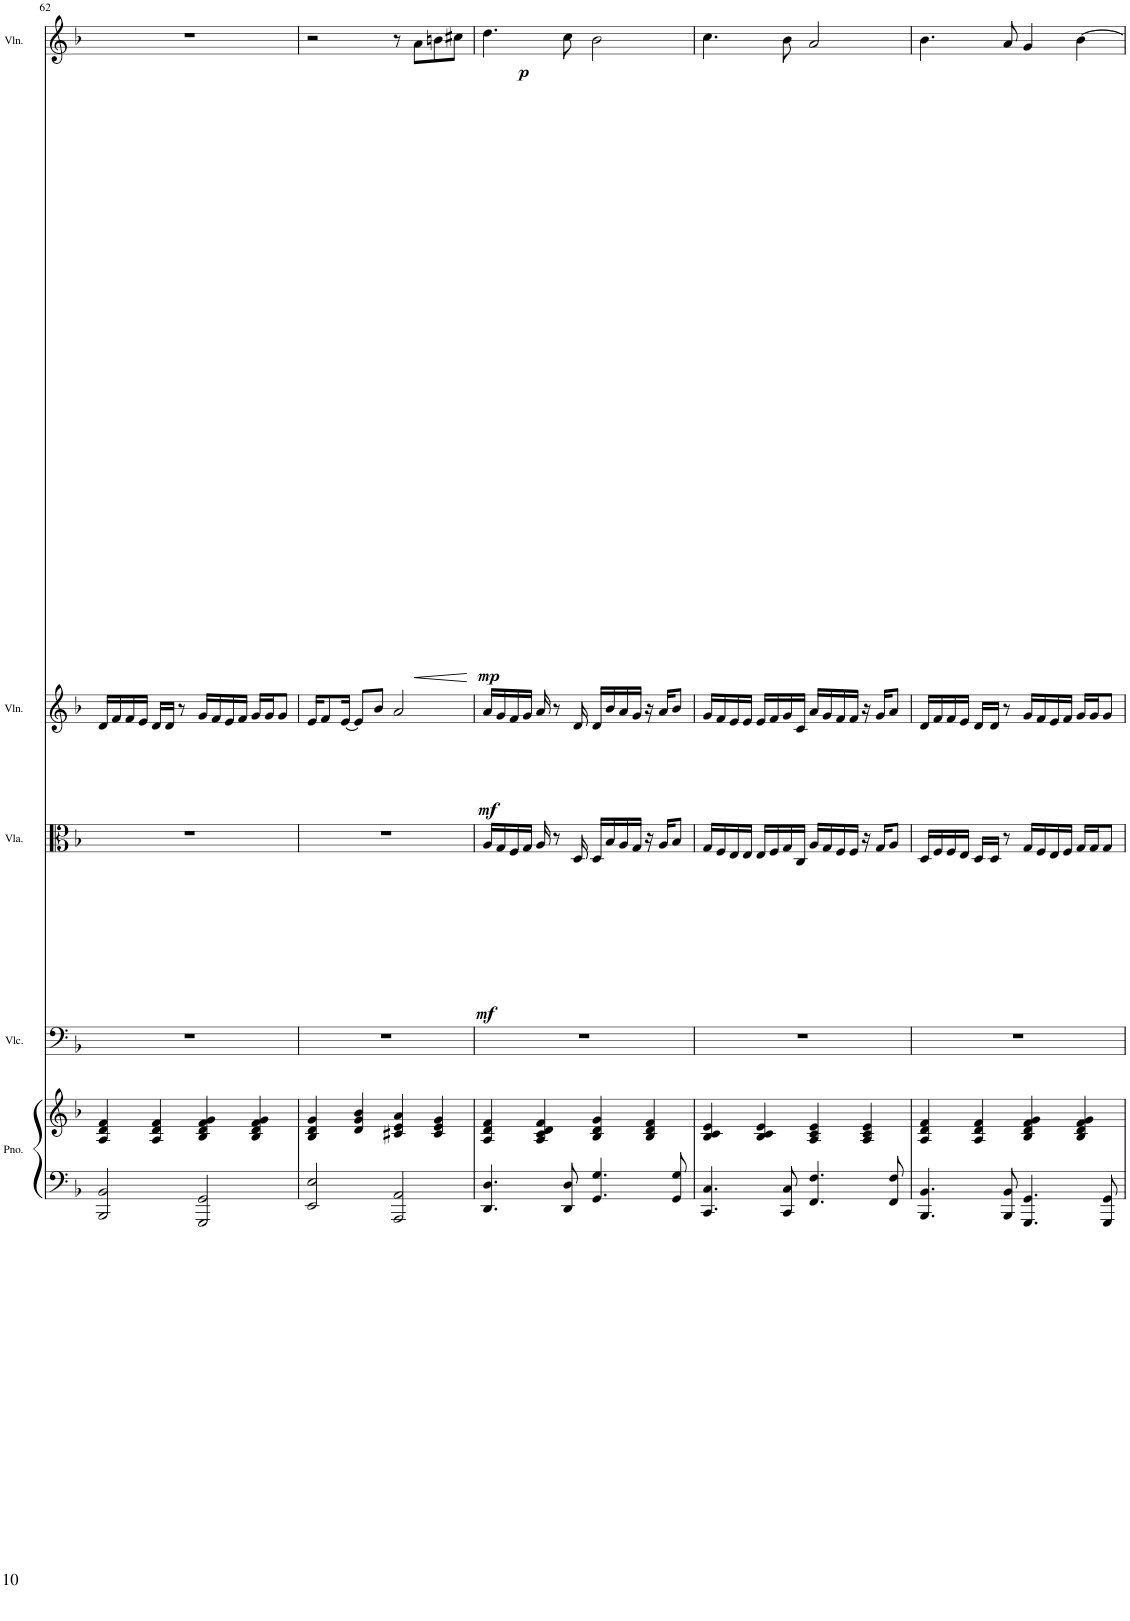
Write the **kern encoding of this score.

**kern	**kern	**dynam	**kern	**kern	**dynam	**kern	**dynam	**kern	**dynam
*part5	*part5	*part5	*part4	*part3	*part3	*part2	*part2	*part1	*part1
*staff6	*staff5	*staff5/6	*staff4	*staff3	*staff3	*staff2	*staff2	*staff1	*staff1
*I"Piano	*	*	*I"Violoncello	*I"Viola	*	*I"Violin	*	*I"Violin	*
*I'Pno.	*	*	*I'Vlc.	*I'Vla.	*	*I'Vln.	*	*I'Vln.	*
!!LO:PB:g=z
*clefF4	*clefG2	*	*clefF4	*clefC3	*	*clefG2	*	*clefG2	*
*k[b-]	*k[b-]	*	*k[b-]	*k[b-]	*	*k[b-]	*	*k[b-]	*
*M4/4	*M4/4	*	*M4/4	*M4/4	*	*M4/4	*	*M4/4	*
=62	=62	=62	=62	=62	=62	=62	=62	=62	=62
2BBB-/ 2BB-/	4A/ 4d/ 4f/	.	1r	1r	.	16d/LL	.	1r	.
.	.	.	.	.	.	16f/	.	.	.
.	.	.	.	.	.	16f/	.	.	.
.	.	.	.	.	.	16e/JJ	.	.	.
.	4A/ 4d/ 4f/	.	.	.	.	16d/LL	.	.	.
.	.	.	.	.	.	16d/JJ	.	.	.
.	.	.	.	.	.	8r	.	.	.
2GGG/ 2GG/	4B-/ 4d/ 4f/ 4g/	.	.	.	.	16g/LL	.	.	.
.	.	.	.	.	.	16f/	.	.	.
.	.	.	.	.	.	16e/	.	.	.
.	.	.	.	.	.	16f/JJ	.	.	.
.	4B-/ 4d/ 4f/ 4g/	.	.	.	.	16g/LL	.	.	.
.	.	.	.	.	.	16g/J	.	.	.
.	.	.	.	.	.	8g/J	.	.	.
=63	=63	=63	=63	=63	=63	=63	=63	=63	=63
2EE/ 2E/	4B-/ 4d/ 4g/	.	1r	1r	.	16e/KL	.	2r	.
.	.	.	.	.	.	8f/	.	.	.
.	.	.	.	.	.	[16e/Jk	.	.	.
.	4d/ 4g/ 4b-/	.	.	.	.	8e/L]	.	.	.
.	.	.	.	.	.	8b-/J	.	.	.
!	!	!	!	!	!	!	!	!	!LO:DY:b
2AAA/ 2AA/	4c#X/ 4e/ 4a/	.	.	.	.	2a/	.	8r	p
!	!	!	!	!	!	!	!	!	!LO:HP:b
.	.	.	.	.	.	.	.	8a\L	<
.	4c#/ 4e/ 4g/	.	.	.	.	.	.	8bn\	.
.	.	.	.	.	.	.	.	8cc#X\J	.
.	.	.	.	.	.	.	.	.	[
=64	=64	=64	=64	=64	=64	=64	=64	=64	=64
!	!	!LO:DY:b=2	!	!	!LO:DY:b	!	!LO:DY:b	!	!LO:DY:b
4.DD/ 4.D/	4A/ 4d/ 4f/	mf	1r	16A/LL	mf	16a/LL	mf	4.dd\	mp
.	.	.	.	16G/	.	16g/	.	.	.
.	.	.	.	16F/	.	16f/	.	.	.
.	.	.	.	16G/JJ	.	16g/JJ	.	.	.
.	4A/ 4c/ 4d/ 4f/	.	.	16A/	.	16a/	.	.	.
.	.	.	.	8r	.	8r	.	.	.
8DD/ 8D/	.	.	.	.	.	.	.	8cc\	.
.	.	.	.	16D/	.	16d/	.	.	.
4.GG/ 4.G/	4B-/ 4d/ 4g/	.	.	16D/LL	.	16d/LL	.	2b-\	.
.	.	.	.	16B-/	.	16b-/	.	.	.
.	.	.	.	16A/	.	16a/	.	.	.
.	.	.	.	16G/JJ	.	16g/JJ	.	.	.
.	4B-/ 4d/ 4f/	.	.	16r	.	16r	.	.	.
.	.	.	.	16A/KL	.	16a/KL	.	.	.
8GG/ 8G/	.	.	.	8B-/J	.	8b-/J	.	.	.
=65	=65	=65	=65	=65	=65	=65	=65	=65	=65
4.CC/ 4.C/	4B-/ 4c/ 4e/	.	1r	16G/LL	.	16g/LL	.	4.cc\	.
.	.	.	.	16F/	.	16f/	.	.	.
.	.	.	.	16E/	.	16e/	.	.	.
.	.	.	.	16E/JJ	.	16e/JJ	.	.	.
.	4B-/ 4c/ 4e/	.	.	16E/LL	.	16e/LL	.	.	.
.	.	.	.	16F/	.	16f/	.	.	.
8CC/ 8C/	.	.	.	16G/	.	16g/	.	8b-\	.
.	.	.	.	16C/JJ	.	16c/JJ	.	.	.
4.FF/ 4.F/	4A/ 4c/ 4e/	.	.	16A/LL	.	16a/LL	.	2a/	.
.	.	.	.	16G/	.	16g/	.	.	.
.	.	.	.	16F/	.	16f/	.	.	.
.	.	.	.	16F/JJ	.	16f/JJ	.	.	.
.	4A/ 4c/ 4e/	.	.	16r	.	16r	.	.	.
.	.	.	.	16G/KL	.	16g/KL	.	.	.
8FF/ 8F/	.	.	.	8A/J	.	8a/J	.	.	.
=66	=66	=66	=66	=66	=66	=66	=66	=66	=66
4.BBB-/ 4.BB-/	4A/ 4d/ 4f/	.	1r	16D/LL	.	16d/LL	.	4.b-\	.
.	.	.	.	16F/	.	16f/	.	.	.
.	.	.	.	16F/	.	16f/	.	.	.
.	.	.	.	16E/JJ	.	16e/JJ	.	.	.
.	4A/ 4d/ 4f/	.	.	16D/LL	.	16d/LL	.	.	.
.	.	.	.	16D/JJ	.	16d/JJ	.	.	.
8BBB-/ 8BB-/	.	.	.	8r	.	8r	.	8a/	.
4.GGG/ 4.GG/	4B-/ 4d/ 4f/ 4g/	.	.	16G/LL	.	16g/LL	.	4g/	.
.	.	.	.	16F/	.	16f/	.	.	.
.	.	.	.	16E/	.	16e/	.	.	.
.	.	.	.	16F/JJ	.	16f/JJ	.	.	.
.	4B-/ 4d/ 4f/ 4g/	.	.	16G/LL	.	16g/LL	.	[4b-\	.
.	.	.	.	16G/J	.	16g/J	.	.	.
8GGG/ 8GG/	.	.	.	8G/J	.	8g/J	.	.	.
=	=	=	=	=	=	=	=	=	=
*-	*-	*-	*-	*-	*-	*-	*-	*-	*-
